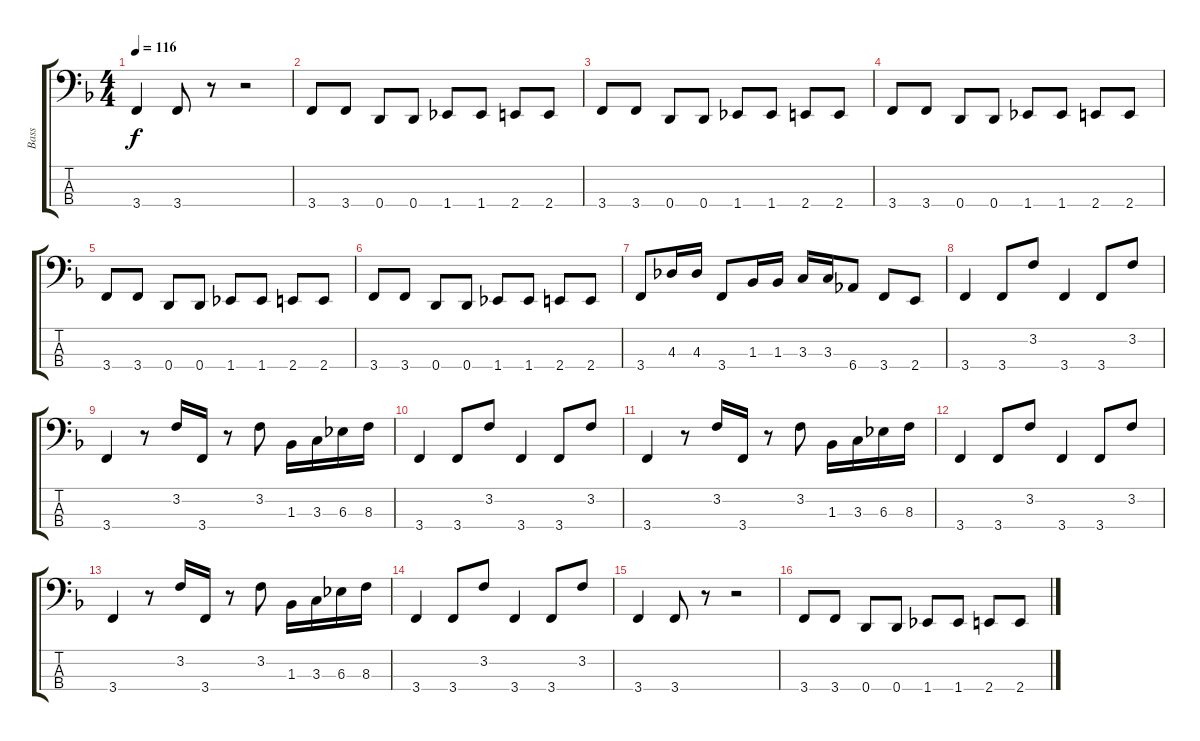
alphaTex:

\track ("Bass" "Bass") {instrument slapbass2}
\staff {score tabs}
\tuning (G2 D2 A1 D1) {hide}
\ts (4 4)
\tempo 116
\clef f4
\ks f
3.4.4{dy f} 3.4.8 r.8 r.2 |
3.4.8 3.4.8 0.4.8 0.4.8 1.4.8 1.4.8 2.4.8 2.4.8 |
3.4.8 3.4.8 0.4.8 0.4.8 1.4.8 1.4.8 2.4.8 2.4.8 |
3.4.8 3.4.8 0.4.8 0.4.8 1.4.8 1.4.8 2.4.8 2.4.8 |
3.4.8 3.4.8 0.4.8 0.4.8 1.4.8 1.4.8 2.4.8 2.4.8 |
3.4.8 3.4.8 0.4.8 0.4.8 1.4.8 1.4.8 2.4.8 2.4.8 |
3.4.8 4.3.16 4.3.16 3.4.8 1.3.16 1.3.16 3.3.16 3.3.16 6.4.8 3.4.8 2.4.8 |
3.4.4 3.4.8 3.2.8 3.4.4 3.4.8 3.2.8 |
3.4.4 r.8 3.2.16 3.4.16 r.8 3.2.8 1.3.16 3.3.16 6.3.16 8.3.16 |
3.4.4 3.4.8 3.2.8 3.4.4 3.4.8 3.2.8 |
3.4.4 r.8 3.2.16 3.4.16 r.8 3.2.8 1.3.16 3.3.16 6.3.16 8.3.16 |
3.4.4 3.4.8 3.2.8 3.4.4 3.4.8 3.2.8 |
3.4.4 r.8 3.2.16 3.4.16 r.8 3.2.8 1.3.16 3.3.16 6.3.16 8.3.16 |
3.4.4 3.4.8 3.2.8 3.4.4 3.4.8 3.2.8 |
3.4.4 3.4.8 r.8 r.2 |
3.4.8 3.4.8 0.4.8 0.4.8 1.4.8 1.4.8 2.4.8 2.4.8
